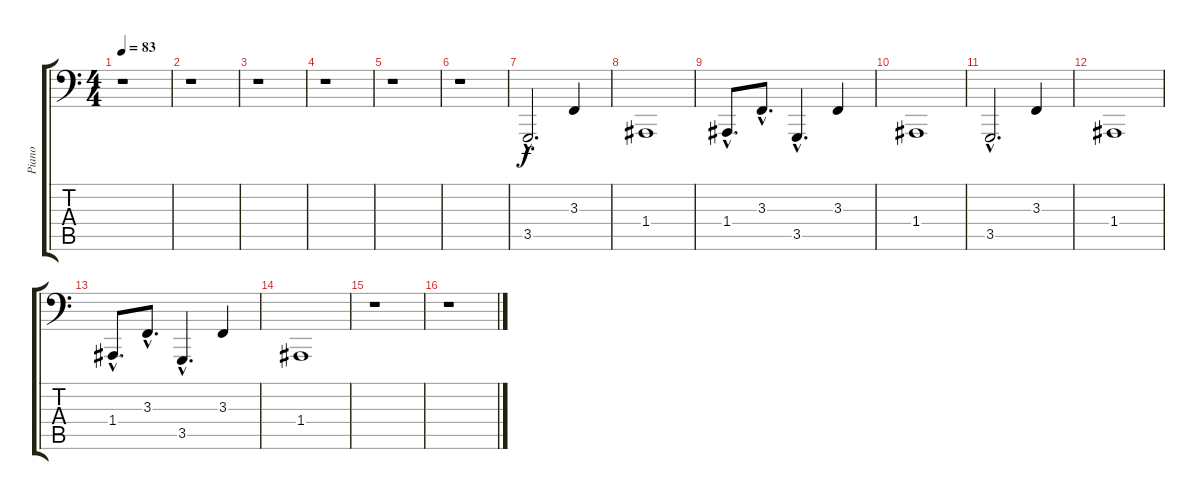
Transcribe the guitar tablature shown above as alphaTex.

\track ("Piano" "Piano") {instrument acousticgrandpiano}
\staff {score tabs}
\tuning (C3 G2 D2 A1 E1 B0) {hide}
\ts (4 4)
\tempo 83
\clef f4
\ks c
r.1{dy f instrument acousticgrandpiano} |
r.1 |
r.1 |
r.1 |
r.1 |
r.1 |
3.5{hac}.2{d} 3.3.4 |
1.4.1 |
1.4{hac}.8{d} 3.3{hac}.8{d} 3.5{hac}.4{d} 3.3.4 |
1.4.1 |
3.5{hac}.2{d} 3.3.4 |
1.4.1 |
1.4{hac}.8{d} 3.3{hac}.8{d} 3.5{hac}.4{d} 3.3.4 |
1.4.1 |
r.1 |
r.1
